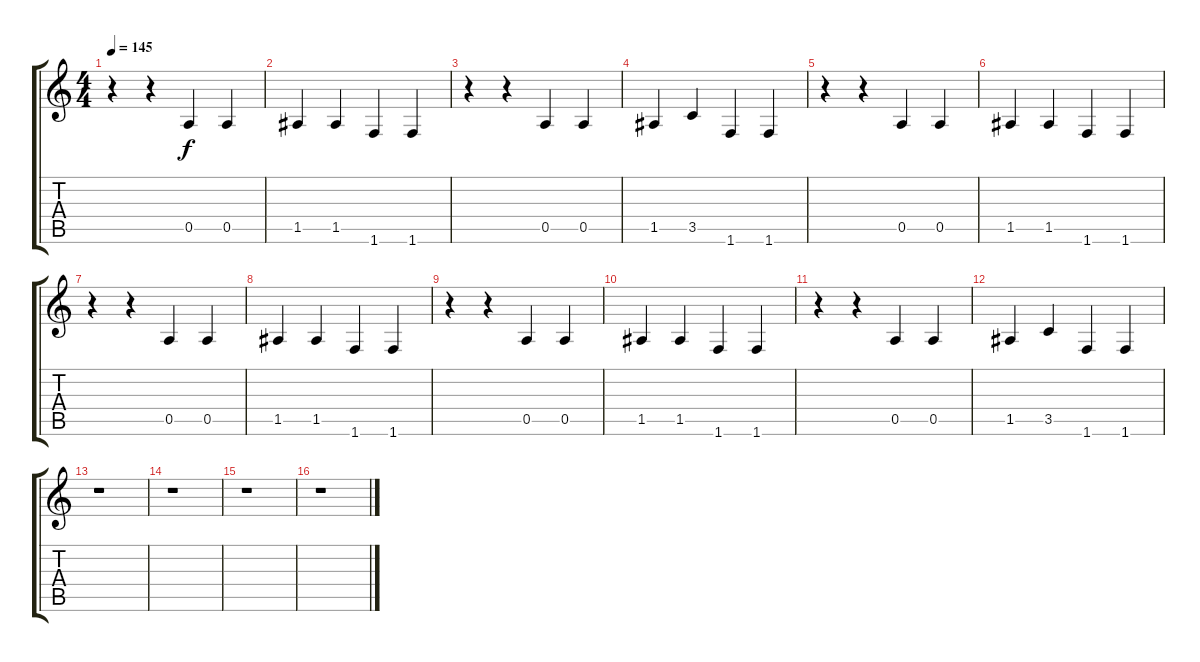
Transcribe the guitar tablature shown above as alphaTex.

\track "" {instrument acousticguitarnylon}
\staff {score tabs}
\tuning (E4 B3 G3 D3 A2 E2) {hide}
\ts (4 4)
\tempo 145
\clef g2
\ks c
r.4{dy f} r.4 0.5.4 0.5.4 |
1.5.4 1.5.4 1.6.4 1.6.4 |
r.4 r.4 0.5.4 0.5.4 |
1.5.4 3.5.4 1.6.4 1.6.4 |
r.4 r.4 0.5.4 0.5.4 |
1.5.4 1.5.4 1.6.4 1.6.4 |
r.4 r.4 0.5.4 0.5.4 |
1.5.4 1.5.4 1.6.4 1.6.4 |
r.4 r.4 0.5.4 0.5.4 |
1.5.4 1.5.4 1.6.4 1.6.4 |
r.4 r.4 0.5.4 0.5.4 |
1.5.4 3.5.4 1.6.4 1.6.4 |
r.1 |
r.1 |
r.1 |
r.1
